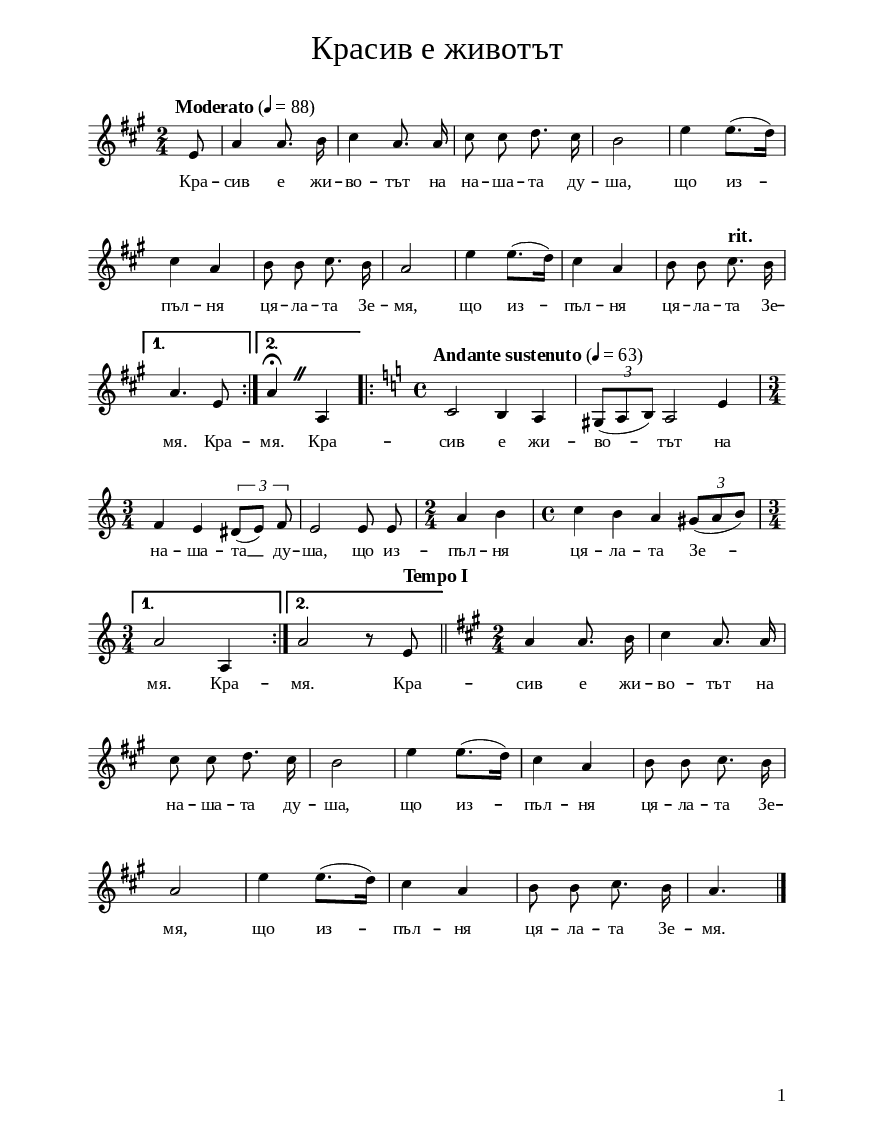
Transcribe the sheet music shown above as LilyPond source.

\version "2.24.3"

% include paper part and global functions
\include "include/globals.ily"

\bookpart {
  \label #'ref103
  \tocItem \markup "Красив е животът"
  \include "include/bookpart-paper.ily"
  \score {
    \include "include/score-layout.ily"


    \new Voice \absolute{
      \clef treble
      \key a \major
      \time 2/4
      \tempoFunc "Moderato" 4 "88"
      \autoBeamOff
      \partial 8
      \repeat volta 2 {
        e'8 | a'4 a'8. b'16 | cis''4 a'8. a'16 | cis''8 cis''8 d''8. cis''16 | b'2 | e''4 e''8. ( [ d''16 ] ) \break |

        cis''4 a' | b'8 b' cis''8. b'16 | a'2 | e''4 e''8. ( [ d''16 ] ) | cis''4 a' |  b'8 b' \tempo "rit." cis''8. b'16 | \break
      }
      \alternative {
        {  a'4. e'8 | }
        {  a'4 \fermata \caesura a4 \tempoFunc "Andante sustenuto" 4 "63" }
      }

      \key a \minor \time 4/4 \repeat volta 2 {
        c'2 b4 a |  \tuplet 3/2 { gis8 [ ( a b ) ] } a2 e'4 | \break

        \time 3/4 f'4 e' \tuplet 3/2 { dis'8 [ ( e' )  ] f' } | e'2 e'8 e'8 | \time 2/4 a'4 b'4 | \time 4/4 c''4 b' a' \tuplet 3/2 { gis'8 [ ( a' b' ) ] } | \break
        \time 3/4
      }


      \alternative {
        {  a'2 a4 | }
        {
          a'2 r8  \tempo "Tempo I"
          e'8 \bar "||"
        }
      }

      \time 2/4 \key a \major a'4 a'8. b'16 | cis''4 a'8. a'16 | \break

      cis''8 cis''8 d''8. cis''16 | b'2 |e''4  e''8. [ ( d''16 ) ] | cis''4 a'4 | b'8 b' cis''8. b'16 | \break

      a'2 | e''4 e''8. [ ( d''16 ) ]  | cis''4 a' | b'8 b' cis''8. b'16 | a'4. \bar "|."

    }

    \addlyrics {
      Кра -- сив е жи -- во -- тът на на -- ша -- та ду -- ша,

      що из -- пъл -- ня ця -- ла -- та Зе -- мя,

      що из -- пъл -- ня ця -- ла -- та Зе -- мя. Кра -- мя.

      Кра -- сив е жи -- во -- тът на на -- ша -- та __ ду -- ша,

      що из -- пъл -- ня ця -- ла -- та Зе -- мя. Кра -- мя.

      Кра -- сив е жи -- во -- тът на на -- ша -- та ду -- ша,

      що из -- пъл -- ня ця -- ла -- та Зе -- мя,

      що из -- пъл -- ня ця -- ла -- та Зе -- мя.
    }

    \header {
      title = \titleFunc "Красив е животът" "Krasiv e životăt"
    }

    \midi{}

  } % score
} % bookpart
